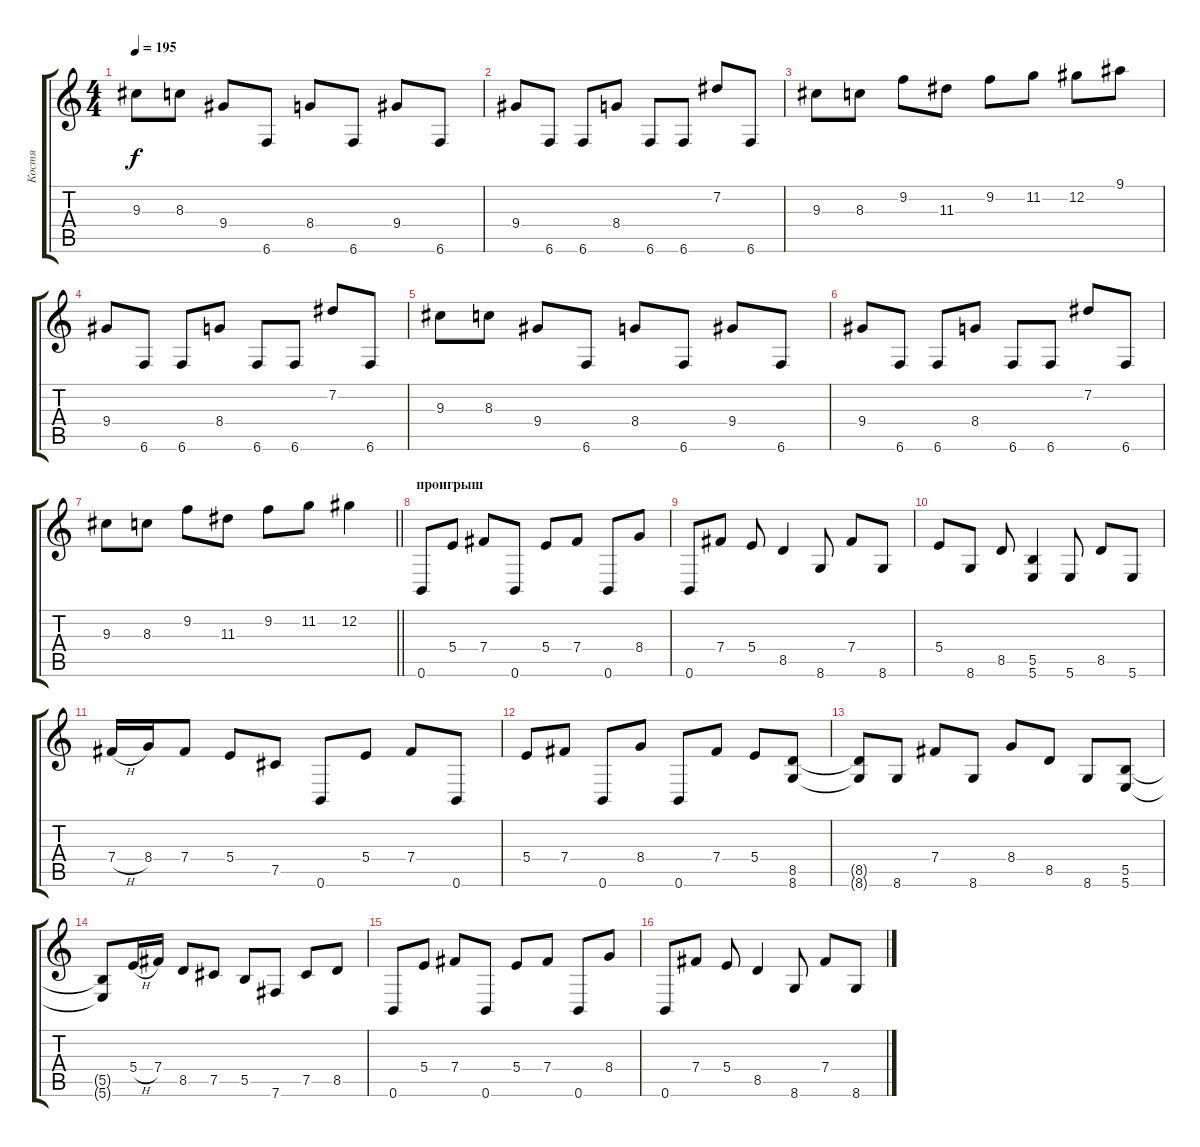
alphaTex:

\track ("Костя" "Костя") {instrument overdrivenguitar}
\staff {score tabs}
\tuning (Db4 Ab3 E3 B2 Gb2 B1) {hide}
\ts (4 4)
\tempo 195
\clef g2
\ks c
9.3.8{dy f} 8.3.8 9.4.8 6.6.8 8.4.8 6.6.8 9.4.8 6.6.8 |
9.4.8 6.6.8 6.6.8 8.4.8 6.6.8 6.6.8 7.2.8 6.6.8 |
9.3.8 8.3.8 9.2.8 11.3.8 9.2.8 11.2.8 12.2.8 9.1.8 |
9.4.8 6.6.8 6.6.8 8.4.8 6.6.8 6.6.8 7.2.8 6.6.8 |
9.3.8 8.3.8 9.4.8 6.6.8 8.4.8 6.6.8 9.4.8 6.6.8 |
9.4.8 6.6.8 6.6.8 8.4.8 6.6.8 6.6.8 7.2.8 6.6.8 |
\barLineRight lightlight
9.3.8 8.3.8 9.2.8 11.3.8 9.2.8 11.2.8 12.2.4 |
\section ("" "проигрыш")
0.6.8 5.4.8 7.4.8 0.6.8 5.4.8 7.4.8 0.6.8 8.4.8 |
0.6.8 7.4.8 5.4.8 8.5.4 8.6.8 7.4.8 8.6.8 |
5.4.8 8.6.8 8.5.8 (5.5 5.6).4 5.6.8 8.5.8 5.6.8 |
7.4{h}.16 8.4.16 7.4.8 5.4.8 7.5.8 0.6.8 5.4.8 7.4.8 0.6.8 |
5.4.8 7.4.8 0.6.8 8.4.8 0.6.8 7.4.8 5.4.8 (8.5 8.6).8 |
(8.5{t} 8.6{t}).8 8.6.8 7.4.8 8.6.8 8.4.8 8.5.8 8.6.8 (5.5 5.6).8 |
(5.5{t} 5.6{t}).8 5.4{h}.16 7.4.16 8.5.8 7.5.8 5.5.8 7.6.8 7.5.8 8.5.8 |
0.6.8 5.4.8 7.4.8 0.6.8 5.4.8 7.4.8 0.6.8 8.4.8 |
0.6.8 7.4.8 5.4.8 8.5.4 8.6.8 7.4.8 8.6.8
